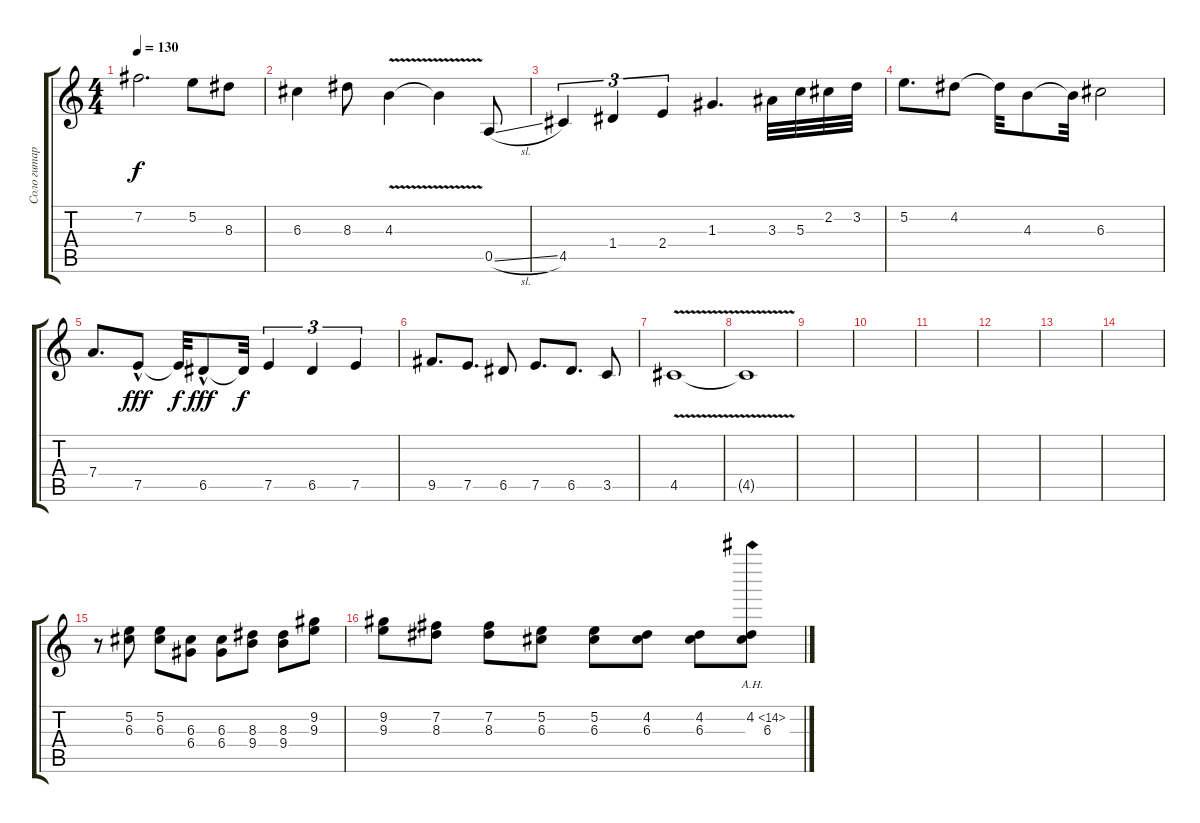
\track ("Соло гитара 2" "Соло гитар") {instrument overdrivenguitar}
\staff {score tabs}
\tuning (E4 B3 G3 D3 A2 E2) {hide}
\ts (4 4)
\tempo 130
\clef g2
\ks c
7.2.2{d dy f} 5.2.8 8.3.8 |
6.3.4 8.3.8 4.3{v}.4 4.3{t}.4 0.5{sl}.8 |
4.5.4{tu (3 2)} 1.4.4{tu (3 2)} 2.4.4{tu (3 2)} 1.3.4{d} 3.3.32 5.3.32 2.2.32 3.2.32 |
5.2.8{d} 4.2.8 4.2{t}.32 4.3.8 4.3{t}.32 6.3.2 |
7.4.8{d} 7.5{hac}.8{dy fff} 7.5{t}.32{dy f} 6.5{hac}.8{dy fff} 6.5{t}.32{dy f} 7.5.4{tu (3 2)} 6.5.4{tu (3 2)} 7.5.4{tu (3 2)} |
9.5.8{d} 7.5.8{d} 6.5.8 7.5.8{d} 6.5.8{d} 3.5.8 |
4.5{v}.1{volume 3} |
4.5{t}.1 |
|
|
|
|
|
|
r.8{volume 12} (5.2 6.3).8 (5.2 6.3).8 (6.3 6.4).8 (6.3 6.4).8 (8.3 9.4).8 (8.3 9.4).8 (9.2 9.3).8 |
(9.2 9.3).8 (7.2 8.3).8 (7.2 8.3).8 (5.2 6.3).8 (5.2 6.3).8 (4.2 6.3).8 (4.2 6.3).8 (4.2{ah 10} 6.3).8
